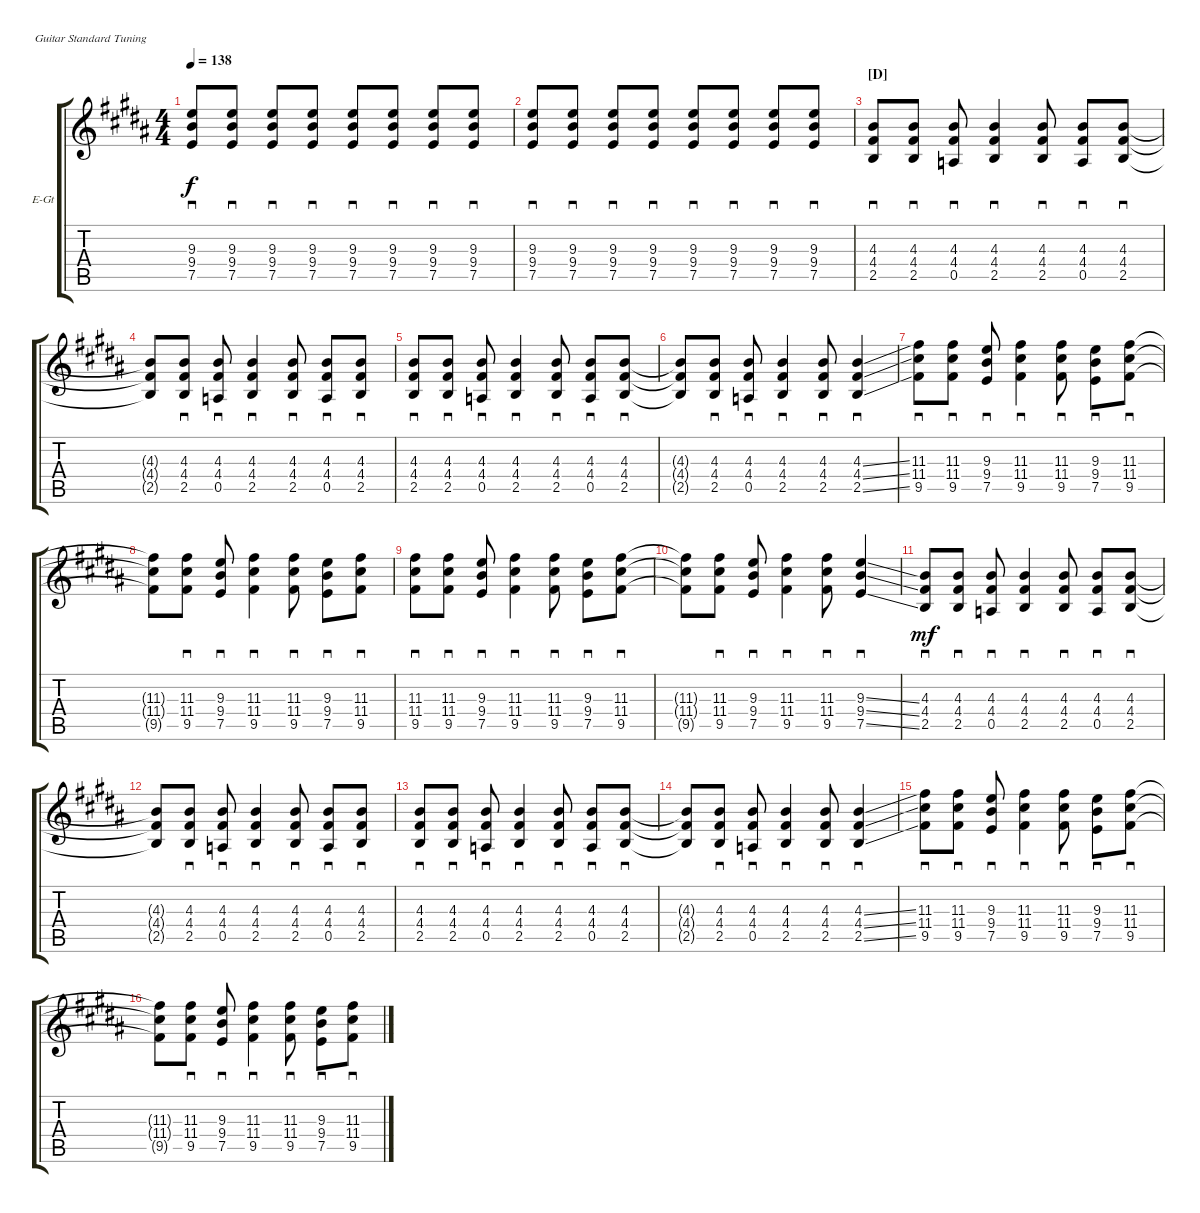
\bracketExtendMode groupsimilarinstruments
\firstSystemTrackNameOrientation horizontal
\otherSystemsTrackNameOrientation horizontal
\track ("Nick Valensi" "E-Gt") {instrument overdrivenguitar}
\staff {score tabs}
\tuning (E4 B3 G3 D3 A2 E2)
\ts (4 4)
\tempo 138
\clef g2
\ks b
(7.5 9.3 9.4).8{sd dy f} (7.5 9.3 9.4).8{sd} (7.5 9.3 9.4).8{sd} (7.5 9.3 9.4).8{sd} (7.5 9.3 9.4).8{sd} (7.5 9.3 9.4).8{sd} (7.5 9.3 9.4).8{sd} (7.5 9.3 9.4).8{sd} |
(7.5 9.3 9.4).8{sd} (7.5 9.3 9.4).8{sd} (7.5 9.3 9.4).8{sd} (7.5 9.3 9.4).8{sd} (7.5 9.3 9.4).8{sd} (7.5 9.3 9.4).8{sd} (7.5 9.3 9.4).8{sd} (7.5 9.3 9.4).8{sd} |
\section ("D" "")
(2.5 4.4 4.3).8{sd} (2.5 4.4 4.3).8{sd} (0.5 4.4 4.3).8{sd} (2.5 4.4 4.3).4{sd} (2.5 4.4 4.3).8{sd} (0.5 4.4 4.3).8{sd} (2.5 4.4 4.3).8{sd} |
(2.5{t} 4.4{t} 4.3{t}).8 (2.5 4.4 4.3).8{sd} (0.5 4.4 4.3).8{sd} (2.5 4.4 4.3).4{sd} (2.5 4.4 4.3).8{sd} (0.5 4.4 4.3).8{sd} (2.5 4.4 4.3).8{sd} |
(2.5 4.4 4.3).8{sd} (2.5 4.4 4.3).8{sd} (0.5 4.4 4.3).8{sd} (2.5 4.4 4.3).4{sd} (2.5 4.4 4.3).8{sd} (0.5 4.4 4.3).8{sd} (2.5 4.4 4.3).8{sd} |
(2.5{t} 4.4{t} 4.3{t}).8 (2.5 4.4 4.3).8{sd} (0.5 4.4 4.3).8{sd} (2.5 4.4 4.3).4{sd} (2.5 4.4 4.3).8{sd} (2.5{ss} 4.4{ss} 4.3{ss}).4{sd} |
(11.3 11.4 9.5).8{sd} (11.3 11.4 9.5).8{sd} (9.3 9.4 7.5).8{sd} (11.3 11.4 9.5).4{sd} (11.3 11.4 9.5).8{sd} (9.3 9.4 7.5).8{sd} (11.3 11.4 9.5).8{sd} |
(11.3{t} 11.4{t} 9.5{t}).8 (11.3 11.4 9.5).8{sd} (9.3 9.4 7.5).8{sd} (11.3 11.4 9.5).4{sd} (11.3 11.4 9.5).8{sd} (9.3 9.4 7.5).8{sd} (11.3 11.4 9.5).8{sd} |
(11.3 11.4 9.5).8{sd} (11.3 11.4 9.5).8{sd} (9.3 9.4 7.5).8{sd} (11.3 11.4 9.5).4{sd} (11.3 11.4 9.5).8{sd} (9.3 9.4 7.5).8{sd} (11.3 11.4 9.5).8{sd} |
(11.3{t} 11.4{t} 9.5{t}).8 (11.3 11.4 9.5).8{sd} (9.3 9.4 7.5).8{sd} (11.3 11.4 9.5).4{sd} (11.3 11.4 9.5).8{sd} (9.3{ss} 9.4{ss} 7.5{ss}).4{sd} |
(2.5 4.4 4.3).8{sd dy mf} (2.5 4.4 4.3).8{sd} (0.5 4.4 4.3).8{sd} (2.5 4.4 4.3).4{sd} (2.5 4.4 4.3).8{sd} (0.5 4.4 4.3).8{sd} (2.5 4.4 4.3).8{sd} |
(2.5{t} 4.4{t} 4.3{t}).8 (2.5 4.4 4.3).8{sd} (0.5 4.4 4.3).8{sd} (2.5 4.4 4.3).4{sd} (2.5 4.4 4.3).8{sd} (0.5 4.4 4.3).8{sd} (2.5 4.4 4.3).8{sd} |
(2.5 4.4 4.3).8{sd} (2.5 4.4 4.3).8{sd} (0.5 4.4 4.3).8{sd} (2.5 4.4 4.3).4{sd} (2.5 4.4 4.3).8{sd} (0.5 4.4 4.3).8{sd} (2.5 4.4 4.3).8{sd} |
(2.5{t} 4.4{t} 4.3{t}).8 (2.5 4.4 4.3).8{sd} (0.5 4.4 4.3).8{sd} (2.5 4.4 4.3).4{sd} (2.5 4.4 4.3).8{sd} (2.5{ss} 4.4{ss} 4.3{ss}).4{sd} |
(11.3 11.4 9.5).8{sd} (11.3 11.4 9.5).8{sd} (9.3 9.4 7.5).8{sd} (11.3 11.4 9.5).4{sd} (11.3 11.4 9.5).8{sd} (9.3 9.4 7.5).8{sd} (11.3 11.4 9.5).8{sd} |
(11.3{t} 11.4{t} 9.5{t}).8 (11.3 11.4 9.5).8{sd} (9.3 9.4 7.5).8{sd} (11.3 11.4 9.5).4{sd} (11.3 11.4 9.5).8{sd} (9.3 9.4 7.5).8{sd} (11.3 11.4 9.5).8{sd}
